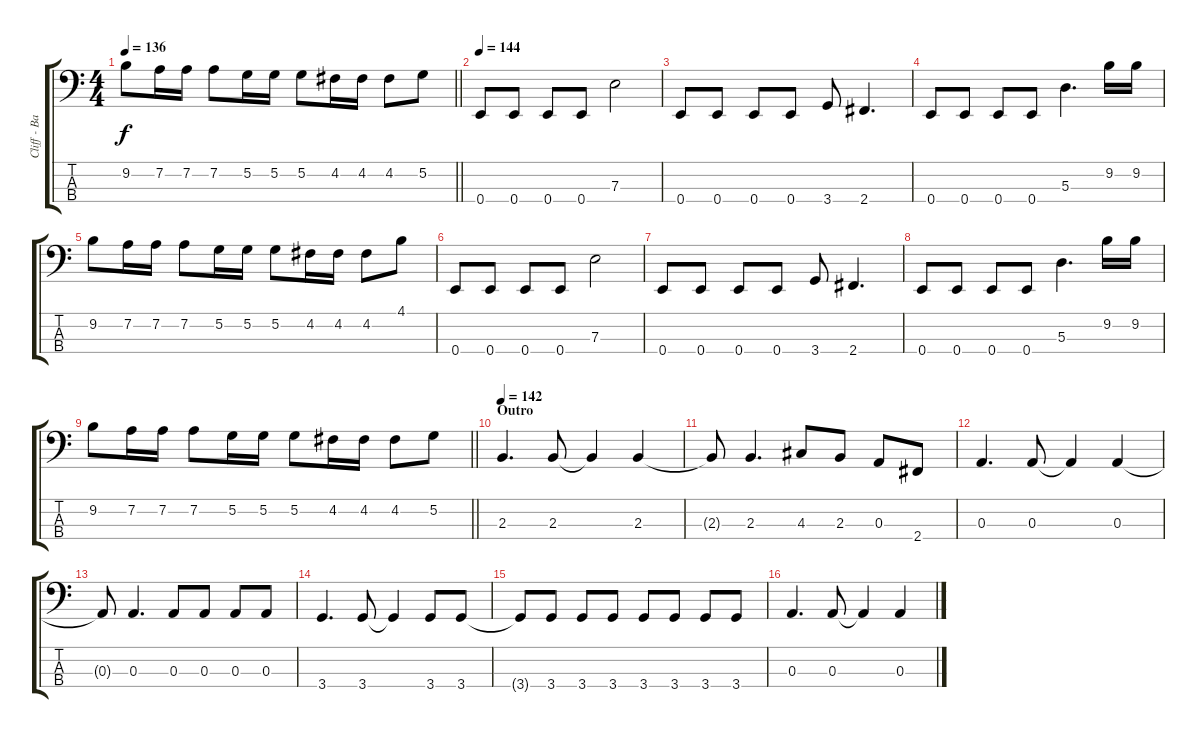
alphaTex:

\track ("Cliff - Bass" "Cliff - Ba") {instrument electricbassfinger}
\staff {score tabs}
\tuning (G2 D2 A1 E1) {hide}
\ts (4 4)
\tempo 136
\clef f4
\barLineRight lightlight
\ks c
9.2.8{dy f} 7.2.16 7.2.16 7.2.8 5.2.16 5.2.16 5.2.8 4.2.16 4.2.16 4.2.8 5.2.8 |
\tempo 144
0.4.8 0.4.8 0.4.8 0.4.8 7.3.2 |
0.4.8 0.4.8 0.4.8 0.4.8 3.4.8 2.4.4{d} |
0.4.8 0.4.8 0.4.8 0.4.8 5.3.4{d} 9.2.16 9.2.16 |
9.2.8 7.2.16 7.2.16 7.2.8 5.2.16 5.2.16 5.2.8 4.2.16 4.2.16 4.2.8 4.1.8 |
0.4.8 0.4.8 0.4.8 0.4.8 7.3.2 |
0.4.8 0.4.8 0.4.8 0.4.8 3.4.8 2.4.4{d} |
0.4.8 0.4.8 0.4.8 0.4.8 5.3.4{d} 9.2.16 9.2.16 |
\barLineRight lightlight
9.2.8 7.2.16 7.2.16 7.2.8 5.2.16 5.2.16 5.2.8 4.2.16 4.2.16 4.2.8 5.2.8 |
\section ("" "Outro")
\tempo 142
2.3.4{d} 2.3.8 2.3{t}.4 2.3.4 |
2.3{t}.8 2.3.4{d} 4.3.8 2.3.8 0.3.8 2.4.8 |
0.3.4{d} 0.3.8 0.3{t}.4 0.3.4 |
0.3{t}.8 0.3.4{d} 0.3.8 0.3.8 0.3.8 0.3.8 |
3.4.4{d} 3.4.8 3.4{t}.4 3.4.8 3.4.8 |
3.4{t}.8 3.4.8 3.4.8 3.4.8 3.4.8 3.4.8 3.4.8 3.4.8 |
0.3.4{d} 0.3.8 0.3{t}.4 0.3.4
